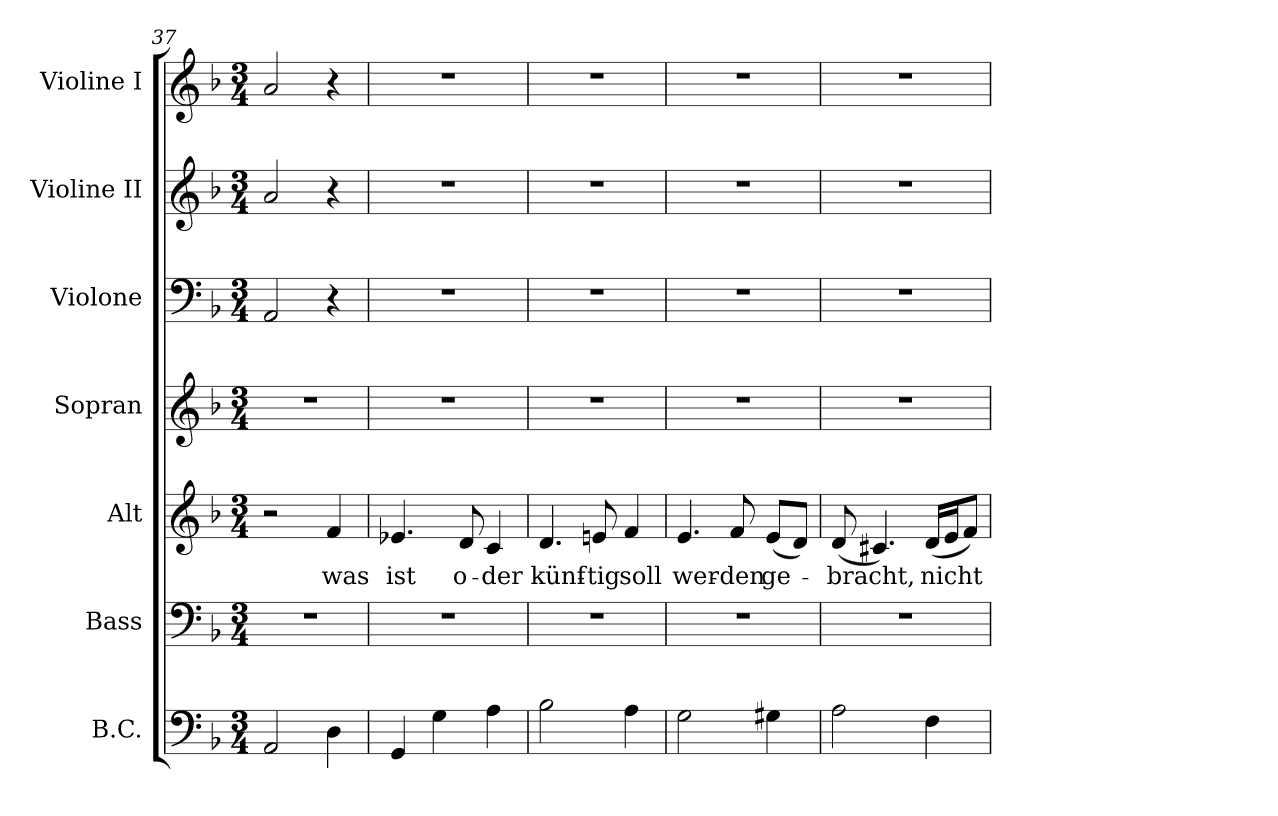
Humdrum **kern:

**kern	**kern	**kern	**text	**kern	**kern	**kern	**kern
*part7	*part6	*part5	*part5	*part4	*part3	*part2	*part1
*staff7	*staff6	*staff5	*staff5	*staff4	*staff3	*staff2	*staff1
*I"B.C.	*I"Bass	*I"Alt	*	*I"Sopran	*I"Violone	*I"Violine II	*I"Violine I
*	*I'B.	*I'A.	*	*I'S.	*	*I'Vln. II	*I'Vln. I
*clefF4	*clefF4	*clefG2	*	*clefG2	*clefF4	*clefG2	*clefG2
*k[b-]	*k[b-]	*k[b-]	*	*k[b-]	*k[b-]	*k[b-]	*k[b-]
*F:	*F:	*F:	*	*F:	*F:	*F:	*F:
*M3/4	*M3/4	*M3/4	*	*M3/4	*M3/4	*M3/4	*M3/4
=37	=37	=37	=37	=37	=37	=37	=37
!	!LO:N:vis=1	!	!	!LO:N:vis=1	!	!	!
2AAi/	2.r	2r	.	2.r	2AAi/	2ai/	2ai/
!	!	!	!LO:LY:b:color=#000000	!	!	!	!
4Di\	.	4fi/	was	.	4r	4r	4r
=38	=38	=38	=38	=38	=38	=38	=38
!	!LO:N:vis=1	!	!	!	!	!	!
!	!	!	!LO:LY:b:color=#000000	!LO:N:vis=1	!LO:N:vis=1	!LO:N:vis=1	!LO:N:vis=1
4GGi/	2.r	4.e-Xi/	ist	2.r	2.r	2.r	2.r
4Gi\	.	.	.	.	.	.	.
!	!	!	!LO:LY:b:color=#000000	!	!	!	!
.	.	8di/	o-	.	.	.	.
!	!	!	!LO:LY:b:color=#000000	!	!	!	!
4Ai\	.	4ci/	-der	.	.	.	.
=39	=39	=39	=39	=39	=39	=39	=39
!	!LO:N:vis=1	!	!	!	!	!	!
!	!	!	!LO:LY:b:color=#000000	!LO:N:vis=1	!LO:N:vis=1	!LO:N:vis=1	!LO:N:vis=1
2B-i\	2.r	4.di/	künf-	2.r	2.r	2.r	2.r
!	!	!	!LO:LY:b:color=#000000	!	!	!	!
.	.	8eni/	-tig	.	.	.	.
!	!	!	!LO:LY:b:color=#000000	!	!	!	!
4Ai\	.	4fi/	soll	.	.	.	.
=40	=40	=40	=40	=40	=40	=40	=40
!	!LO:N:vis=1	!	!	!	!	!	!
!	!	!	!LO:LY:b:color=#000000	!LO:N:vis=1	!LO:N:vis=1	!LO:N:vis=1	!LO:N:vis=1
2Gi\	2.r	4.ei/	wer-	2.r	2.r	2.r	2.r
!	!	!	!LO:LY:b:color=#000000	!	!	!	!
.	.	8fi/	-den	.	.	.	.
!	!	!	!LO:LY:b:color=#000000	!	!	!	!
4G#Xi\	.	(8ei/L	ge-	.	.	.	.
.	.	8di/J)	.	.	.	.	.
=41	=41	=41	=41	=41	=41	=41	=41
!	!LO:N:vis=1	!	!	!	!	!	!
!	!	!	!LO:LY:b:color=#000000	!LO:N:vis=1	!LO:N:vis=1	!LO:N:vis=1	!LO:N:vis=1
2Ai\	2.r	(8di/	-bracht,	2.r	2.r	2.r	2.r
.	.	4.c#Xi/)	.	.	.	.	.
!	!	!	!LO:LY:b:color=#000000	!	!	!	!
4Fi\	.	(16di/LL	nicht	.	.	.	.
.	.	16ei/J	.	.	.	.	.
.	.	8fi/J)	.	.	.	.	.
=	=	=	=	=	=	=	=
*-	*-	*-	*-	*-	*-	*-	*-
